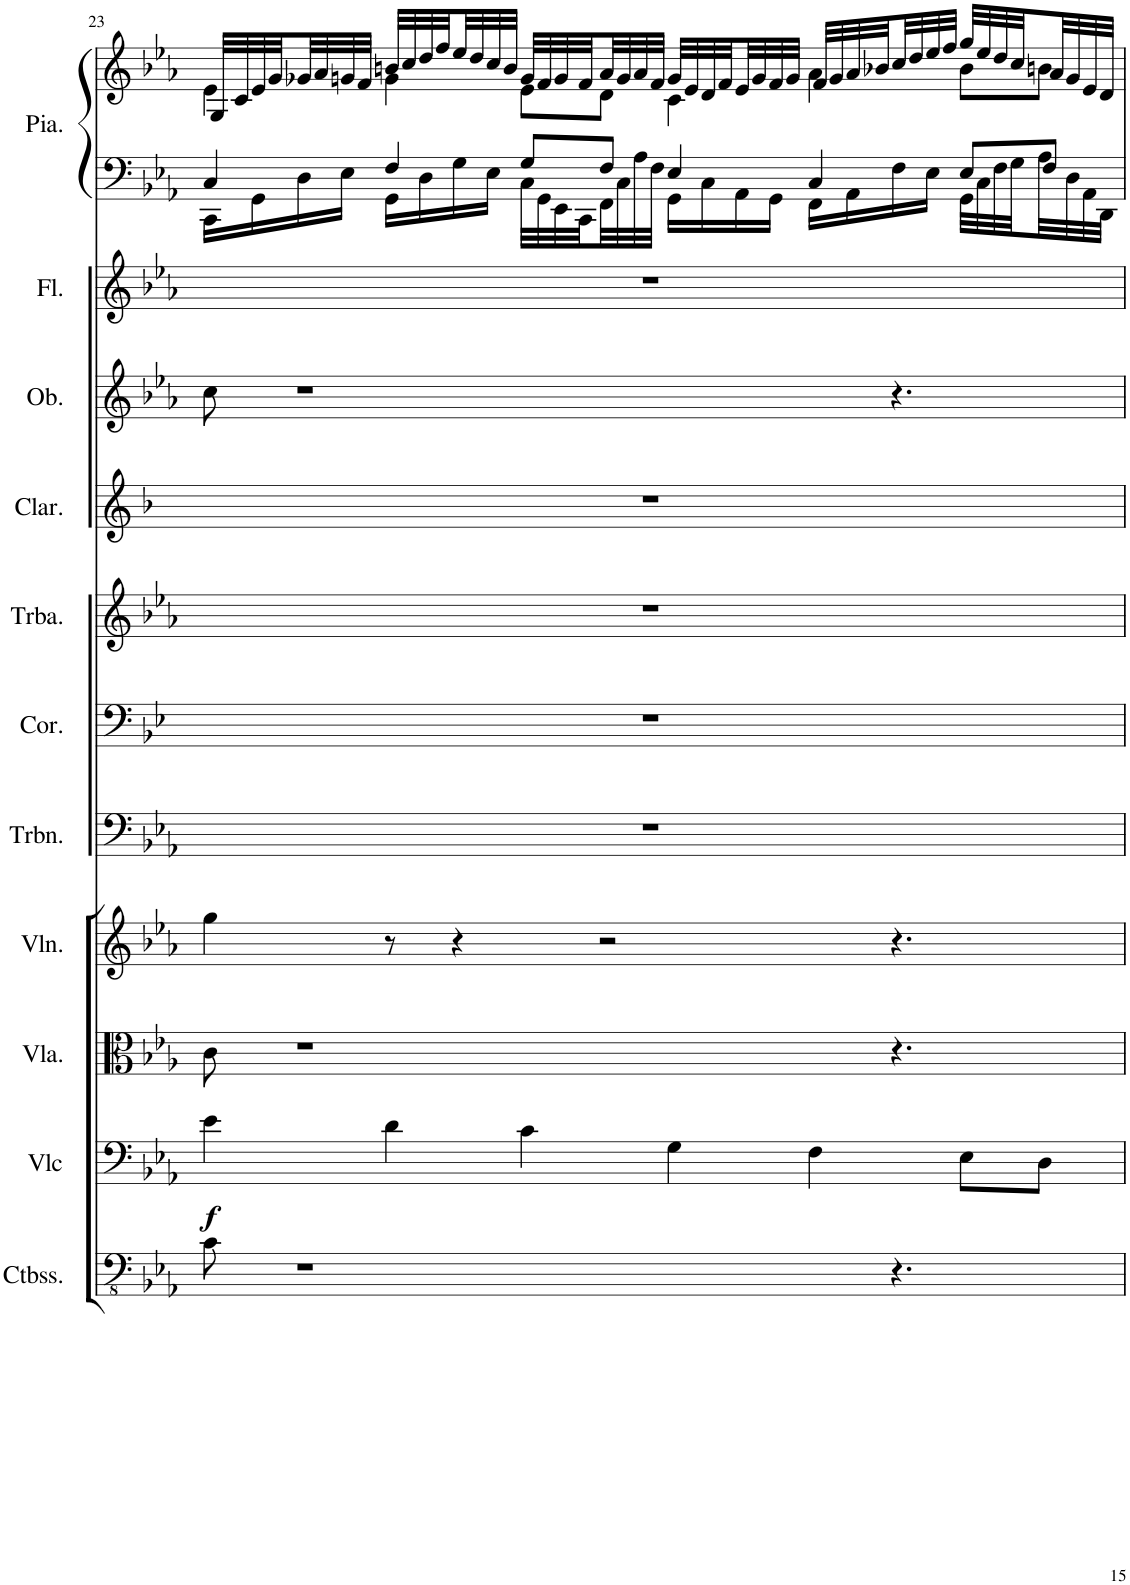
**kern	**kern	**dynam	**kern	**kern	**kern	**kern	**kern	**kern	**kern	**kern	**kern	**kern
*part11	*part10	*part10	*part9	*part8	*part7	*part6	*part5	*part4	*part3	*part2	*part1	*part1
*staff12	*staff11	*staff11	*staff10	*staff9	*staff8	*staff7	*staff6	*staff5	*staff4	*staff3	*staff2	*staff1
*I"Contrabbasso	*I"Violoncello	*	*I"Viola	*I"Violino	*I"Trombone in Mib	*I"Corno in Fa	*I"Tromba in Do	*I"Clarinetto in Sib	*I"Oboi	*I"Flauti	*I"Pianoforte	*
*I'Ctbss.	*I'Vlc	*	*I'Vla.	*I'Vln.	*I'Trbn.	*I'Cor.	*I'Trba.	*I'Clar.	*I'Ob.	*I'Fl.	*I'Pia.	*
!!LO:PB:g=z
*clefFv4	*clefF4	*	*clefC3	*clefG2	*clefF4	*clefF4	*clefG2	*clefG2	*clefG2	*clefG2	*clefF4	*clefG2
*Trd7c12	*	*	*	*	*	*Trd4c7	*Trd1c2	*Trd1c2	*	*	*	*
*k[b-e-a-]	*k[b-e-a-]	*	*k[b-e-a-]	*k[b-e-a-]	*k[b-e-a-]	*k[b-e-]	*k[b-e-a-]	*k[b-]	*k[b-e-a-]	*k[b-e-a-]	*k[b-e-a-]	*k[b-e-a-]
*M6/4	*M6/4	*	*M6/4	*M6/4	*M6/4	*M6/4	*M6/4	*M6/4	*M6/4	*M6/4	*M6/4	*M6/4
=23	=23	=23	=23	=23	=23	=23	=23	=23	=23	=23	=23	=23
*	*	*	*	*	*	*	*	*	*	*	*^	*^
!	!	!LO:DY:b	!	!	!	!	!	!	!	!	!	!	!	!
8C\	4e-\	f	8c\	4gg\	1.r	1.r	1.r	1.r	8cc\	1.r	16CC\LL	4C/	32G/LLL	4e-\
.	.	.	.	.	.	.	.	.	.	.	.	.	32c/	.
.	.	.	.	.	.	.	.	.	.	.	16GG\	.	32e-/	.
.	.	.	.	.	.	.	.	.	.	.	.	.	32g/	.
1r	.	.	1r	.	.	.	.	.	1r	.	16D\	.	32g-X/	.
.	.	.	.	.	.	.	.	.	.	.	.	.	32a-/	.
.	.	.	.	.	.	.	.	.	.	.	16E-\JJ	.	32gn/	.
.	.	.	.	.	.	.	.	.	.	.	.	.	32f/JJJ	.
.	4d\	.	.	8r	.	.	.	.	.	.	16GG\LL	4F/	32bn/LLL	4g\
.	.	.	.	.	.	.	.	.	.	.	.	.	32cc/	.
.	.	.	.	.	.	.	.	.	.	.	16D\	.	32dd/	.
.	.	.	.	.	.	.	.	.	.	.	.	.	32ff/	.
.	.	.	.	4r	.	.	.	.	.	.	16G\	.	32ee-/	.
.	.	.	.	.	.	.	.	.	.	.	.	.	32dd/	.
.	.	.	.	.	.	.	.	.	.	.	16E-\JJ	.	32cc/	.
.	.	.	.	.	.	.	.	.	.	.	.	.	32b/JJJ	.
.	4c\	.	.	.	.	.	.	.	.	.	32C\LLL	8G/L	32g/LLL	8e-\L
.	.	.	.	.	.	.	.	.	.	.	32GG\	.	32f/	.
.	.	.	.	.	.	.	.	.	.	.	32EE-\	.	32g/	.
.	.	.	.	.	.	.	.	.	.	.	32CC\	.	32f/	.
.	.	.	.	2r	.	.	.	.	.	.	32FF\	8F/J	32a-/	8d\J
.	.	.	.	.	.	.	.	.	.	.	32C\	.	32g/	.
.	.	.	.	.	.	.	.	.	.	.	32A-\	.	32a-/	.
.	.	.	.	.	.	.	.	.	.	.	32F\JJJ	.	32f/JJJ	.
.	4G\	.	.	.	.	.	.	.	.	.	16GG\LL	4E-/	32g/LLL	4c\
.	.	.	.	.	.	.	.	.	.	.	.	.	32e-/	.
.	.	.	.	.	.	.	.	.	.	.	16C\	.	32d/	.
.	.	.	.	.	.	.	.	.	.	.	.	.	32f/	.
.	.	.	.	.	.	.	.	.	.	.	16AA-\	.	32e-/	.
.	.	.	.	.	.	.	.	.	.	.	.	.	32g/	.
.	.	.	.	.	.	.	.	.	.	.	16GG\JJ	.	32f/	.
.	.	.	.	.	.	.	.	.	.	.	.	.	32g/JJJ	.
.	4F\	.	.	.	.	.	.	.	.	.	16FF\LL	4C/	32f/LLL	4a-\
.	.	.	.	.	.	.	.	.	.	.	.	.	32g/	.
.	.	.	.	.	.	.	.	.	.	.	16AA-\	.	32a-/	.
.	.	.	.	.	.	.	.	.	.	.	.	.	32b-X/	.
4.r	.	.	4.r	4.r	.	.	.	.	4.r	.	16F\	.	32cc/	.
.	.	.	.	.	.	.	.	.	.	.	.	.	32dd/	.
.	.	.	.	.	.	.	.	.	.	.	16E-\JJ	.	32ee-/	.
.	.	.	.	.	.	.	.	.	.	.	.	.	32ff/JJJ	.
.	8E-\L	.	.	.	.	.	.	.	.	.	32GG\LLL	8E-/L	32gg/LLL	8b-\L
.	.	.	.	.	.	.	.	.	.	.	32C\	.	32ee-/	.
.	.	.	.	.	.	.	.	.	.	.	32F\	.	32dd/	.
.	.	.	.	.	.	.	.	.	.	.	32G\	.	32cc/	.
.	8D\J	.	.	.	.	.	.	.	.	.	32A-\	8F/J	32a-/	8bn\J
.	.	.	.	.	.	.	.	.	.	.	32D\	.	32g/	.
.	.	.	.	.	.	.	.	.	.	.	32AA-\	.	32e-/	.
.	.	.	.	.	.	.	.	.	.	.	32DD\JJJ	.	32d/JJJ	.
*	*	*	*	*	*	*	*	*	*	*	*v	*v	*	*
*	*	*	*	*	*	*	*	*	*	*	*	*v	*v
=	=	=	=	=	=	=	=	=	=	=	=	=
*-	*-	*-	*-	*-	*-	*-	*-	*-	*-	*-	*-	*-
